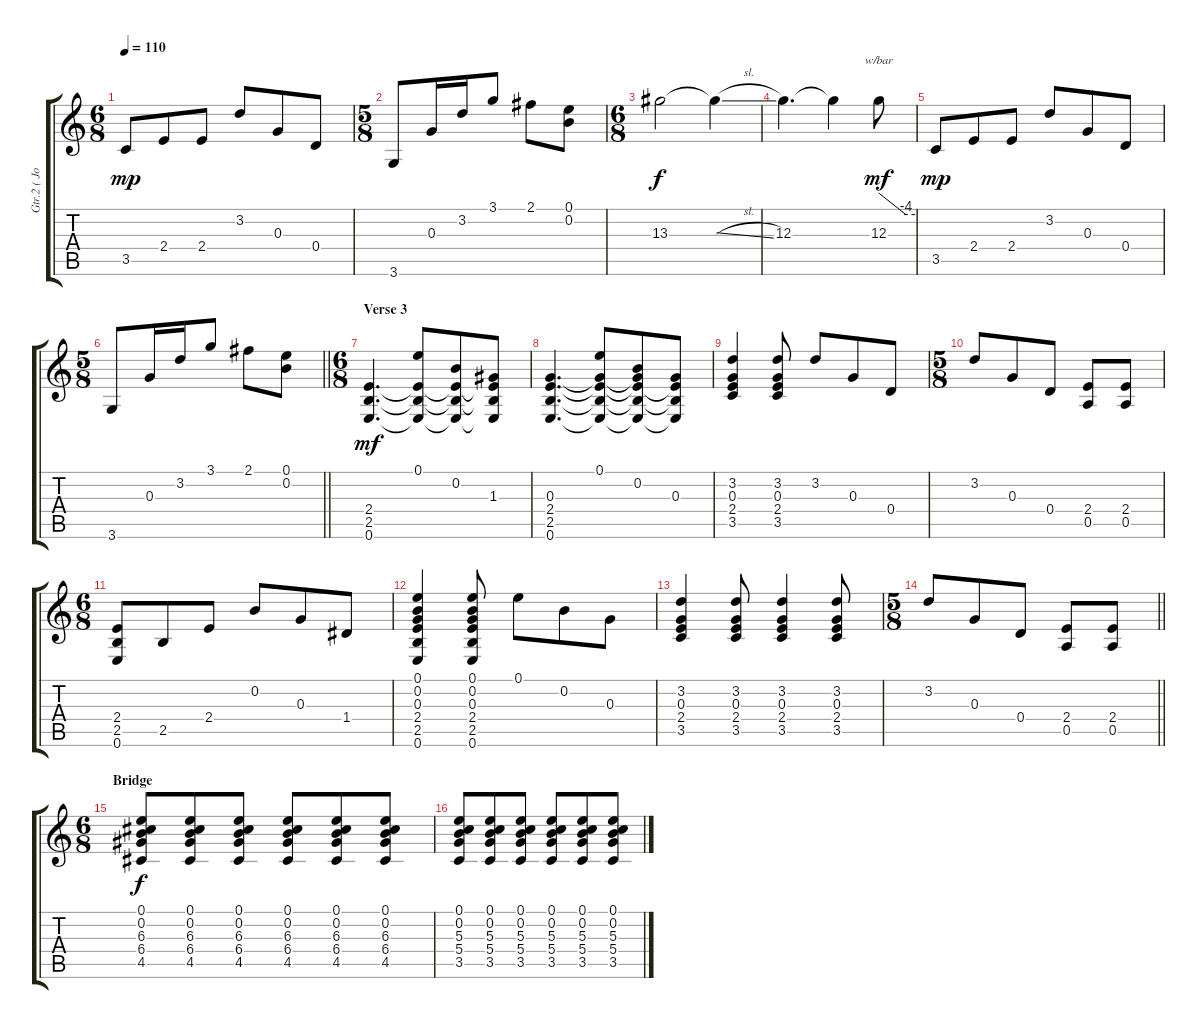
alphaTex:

\track ("Gtr.2 ( John Greenwood )" "Gtr.2 ( Jo") {instrument distortionguitar}
\staff {score tabs}
\tuning (E4 B3 G3 D3 A2 E2) {hide}
\ts (6 8)
\tempo 110
\clef g2
\ks c
3.5.8{dy mp} 2.4.8 2.4.8 3.2.8 0.3.8 0.4.8 |
\ts (5 8)
3.6.8 0.3.16 3.2.16 3.1.8 2.1.8 (0.1 0.2).8 |
\ts (6 8)
13.3.2{dy f} 13.3{sl t}.4 |
12.3.4{d} 12.3{t}.4 12.3.8{tbe (custom default 0 0 45 -16 60 -16) dy mf} |
3.5.8{dy mp} 2.4.8 2.4.8 3.2.8 0.3.8 0.4.8 |
\ts (5 8)
\barLineRight lightlight
3.6.8 0.3.16 3.2.16 3.1.8 2.1.8 (0.1 0.2).8 |
\ts (6 8)
\section ("" "Verse 3")
(2.4 2.5 0.6).4{d dy mf} (0.1 2.4{t} 2.5{t} 0.6{t}).8 (0.2 2.4{t} 2.5{t} 0.6{t}).8 (1.3 2.4{t} 2.5{t} 0.6{t}).8 |
(0.3 2.4 2.5 0.6).4{d} (0.1 0.3{t} 2.4{t} 2.5{t} 0.6{t}).8 (0.2 0.3{t} 2.4{t} 2.5{t} 0.6{t}).8 (0.3 2.4{t} 2.5{t} 0.6{t}).8 |
(3.2 0.3 2.4 3.5).4 (3.2 0.3 2.4 3.5).8 3.2.8 0.3.8 0.4.8 |
\ts (5 8)
3.2.8 0.3.8 0.4.8 (2.4 0.5).8 (2.4 0.5).8 |
\ts (6 8)
(2.4 2.5 0.6).8 2.5.8 2.4.8 0.2.8 0.3.8 1.4.8 |
(0.1 0.2 0.3 2.4 2.5 0.6).4 (0.1 0.2 0.3 2.4 2.5 0.6).8 0.1.8 0.2.8 0.3.8 |
(3.2 0.3 2.4 3.5).4 (3.2 0.3 2.4 3.5).8 (3.2 0.3 2.4 3.5).4 (3.2 0.3 2.4 3.5).8 |
\ts (5 8)
\barLineRight lightlight
3.2.8 0.3.8 0.4.8 (2.4 0.5).8 (2.4 0.5).8 |
\ts (6 8)
\section ("" "Bridge")
(0.1 0.2 6.3 6.4 4.5).8{dy f instrument distortionguitar} (0.1 0.2 6.3 6.4 4.5).8 (0.1 0.2 6.3 6.4 4.5).8 (0.1 0.2 6.3 6.4 4.5).8 (0.1 0.2 6.3 6.4 4.5).8 (0.1 0.2 6.3 6.4 4.5).8 |
(0.1 0.2 5.3 5.4 3.5).8 (0.1 0.2 5.3 5.4 3.5).8 (0.1 0.2 5.3 5.4 3.5).8 (0.1 0.2 5.3 5.4 3.5).8 (0.1 0.2 5.3 5.4 3.5).8 (0.1 0.2 5.3 5.4 3.5).8
